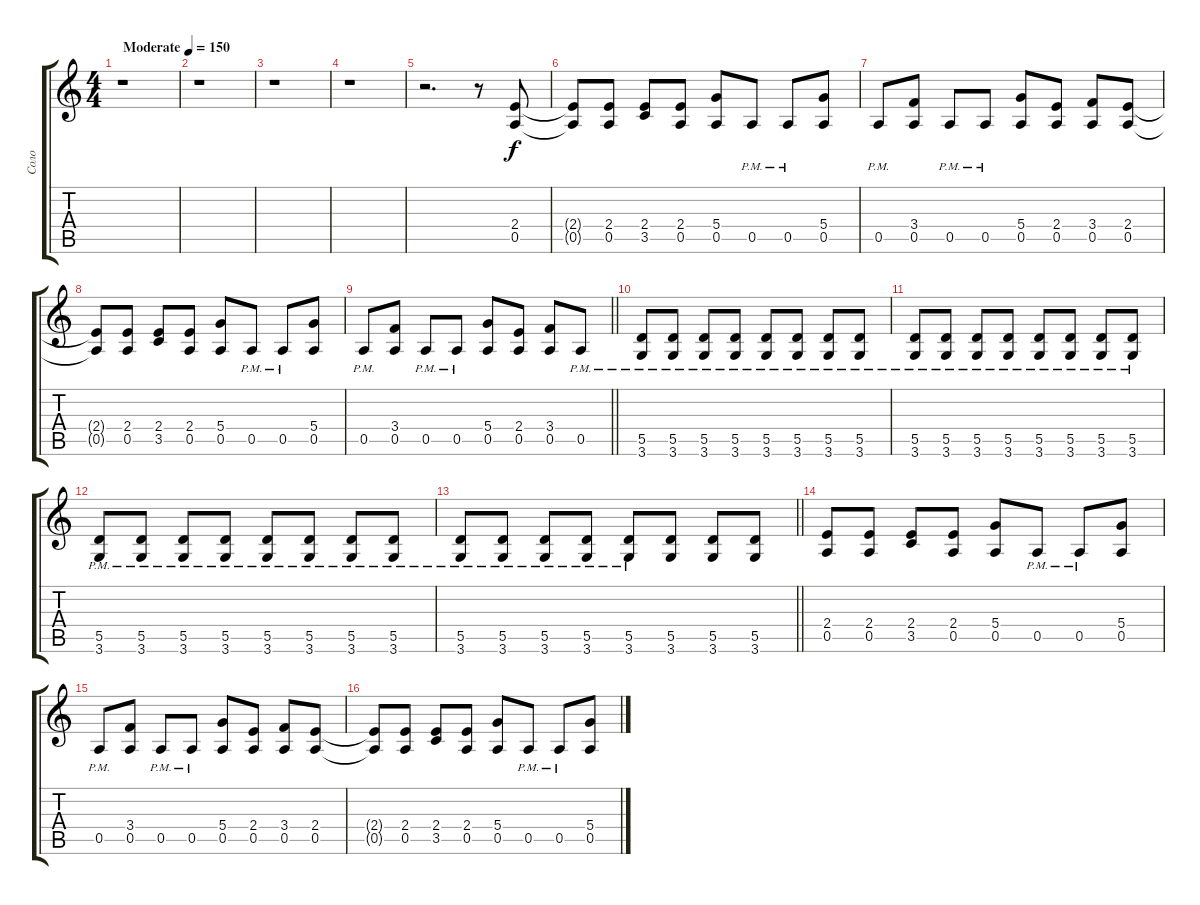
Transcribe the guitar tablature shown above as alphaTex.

\track ("Соло" "Соло") {instrument distortionguitar}
\staff {score tabs}
\tuning (E4 B3 G3 D3 A2 E2) {hide}
\ts (4 4)
\tempo (150 "Moderate")
\clef g2
\ks c
r.1{dy f instrument distortionguitar} |
r.1 |
r.1 |
r.1 |
r.2{d} r.8 (2.4 0.5).8 |
(2.4{t} 0.5{t}).8 (2.4 0.5).8 (2.4 3.5).8 (2.4 0.5).8 (5.4 0.5).8 0.5{pm}.8 0.5{pm}.8 (5.4 0.5).8 |
0.5{pm}.8 (3.4 0.5).8 0.5{pm}.8 0.5{pm}.8 (5.4 0.5).8 (2.4 0.5).8 (3.4 0.5).8 (2.4 0.5).8 |
(2.4{t} 0.5{t}).8 (2.4 0.5).8 (2.4 3.5).8 (2.4 0.5).8 (5.4 0.5).8 0.5{pm}.8 0.5{pm}.8 (5.4 0.5).8 |
\barLineRight lightlight
0.5{pm}.8 (3.4 0.5).8 0.5{pm}.8 0.5{pm}.8 (5.4 0.5).8 (2.4 0.5).8 (3.4 0.5).8 0.5{pm}.8 |
(5.5{pm} 3.6{pm}).8 (5.5{pm} 3.6{pm}).8 (5.5{pm} 3.6{pm}).8 (5.5{pm} 3.6{pm}).8 (5.5{pm} 3.6{pm}).8 (5.5{pm} 3.6{pm}).8 (5.5{pm} 3.6{pm}).8 (5.5{pm} 3.6{pm}).8 |
(5.5{pm} 3.6{pm}).8 (5.5{pm} 3.6{pm}).8 (5.5{pm} 3.6{pm}).8 (5.5{pm} 3.6{pm}).8 (5.5{pm} 3.6{pm}).8 (5.5{pm} 3.6{pm}).8 (5.5{pm} 3.6{pm}).8 (5.5{pm} 3.6{pm}).8 |
(5.5{pm} 3.6{pm}).8 (5.5{pm} 3.6{pm}).8 (5.5{pm} 3.6{pm}).8 (5.5{pm} 3.6{pm}).8 (5.5{pm} 3.6{pm}).8 (5.5{pm} 3.6{pm}).8 (5.5{pm} 3.6{pm}).8 (5.5{pm} 3.6{pm}).8 |
\barLineRight lightlight
(5.5{pm} 3.6{pm}).8 (5.5{pm} 3.6{pm}).8 (5.5{pm} 3.6{pm}).8 (5.5{pm} 3.6{pm}).8 (5.5{pm} 3.6{pm}).8 (5.5 3.6).8 (5.5 3.6).8 (5.5 3.6).8 |
(2.4 0.5).8 (2.4 0.5).8 (2.4 3.5).8 (2.4 0.5).8 (5.4 0.5).8 0.5{pm}.8 0.5{pm}.8 (5.4 0.5).8 |
0.5{pm}.8 (3.4 0.5).8 0.5{pm}.8 0.5{pm}.8 (5.4 0.5).8 (2.4 0.5).8 (3.4 0.5).8 (2.4 0.5).8 |
(2.4{t} 0.5{t}).8 (2.4 0.5).8 (2.4 3.5).8 (2.4 0.5).8 (5.4 0.5).8 0.5{pm}.8 0.5{pm}.8 (5.4 0.5).8
